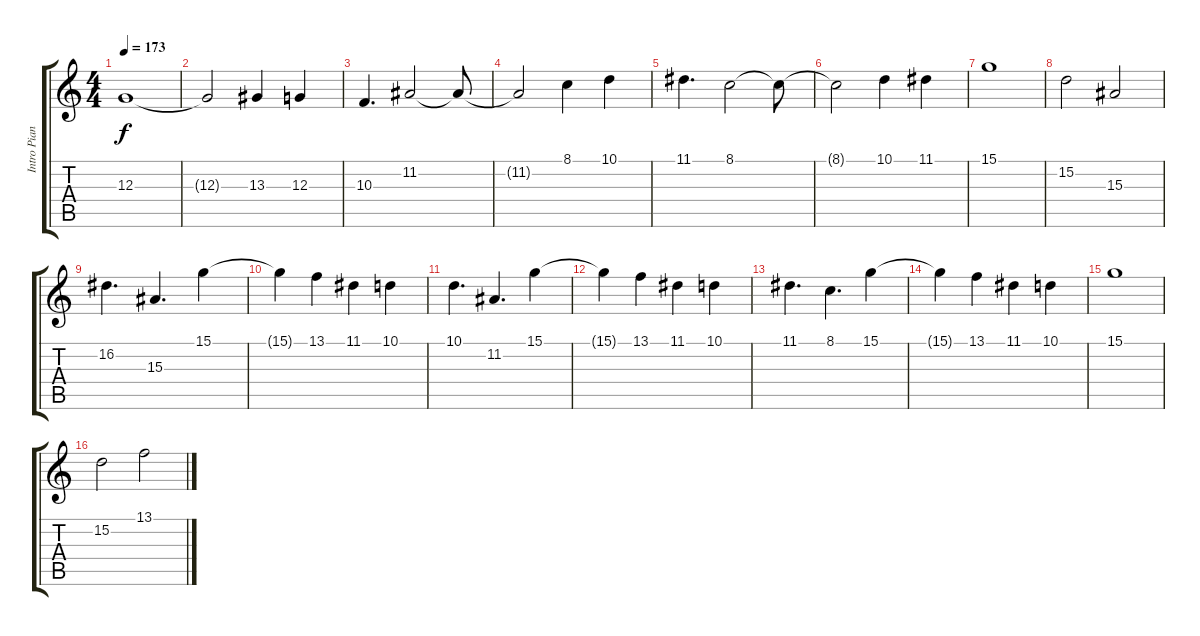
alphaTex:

\track ("Intro Piano" "Intro Pian") {instrument brightacousticpiano}
\staff {score tabs}
\tuning (E4 B3 G3 D3 A2 E2) {hide}
\ts (4 4)
\tempo 173
\clef g2
\ks c
12.3.1{dy f} |
12.3{t}.2 13.3.4 12.3.4 |
10.3.4{d} 11.2.2 11.2{t}.8 |
11.2{t}.2 8.1.4 10.1.4 |
11.1.4{d} 8.1.2 8.1{t}.8 |
8.1{t}.2 10.1.4 11.1.4 |
15.1.1 |
15.2.2 15.3.2 |
16.2.4{d} 15.3.4{d} 15.1.4 |
15.1{t}.4 13.1.4 11.1.4 10.1.4 |
10.1.4{d} 11.2.4{d} 15.1.4 |
15.1{t}.4 13.1.4 11.1.4 10.1.4 |
11.1.4{d} 8.1.4{d} 15.1.4 |
15.1{t}.4 13.1.4 11.1.4 10.1.4 |
15.1.1 |
15.2.2 13.1.2
